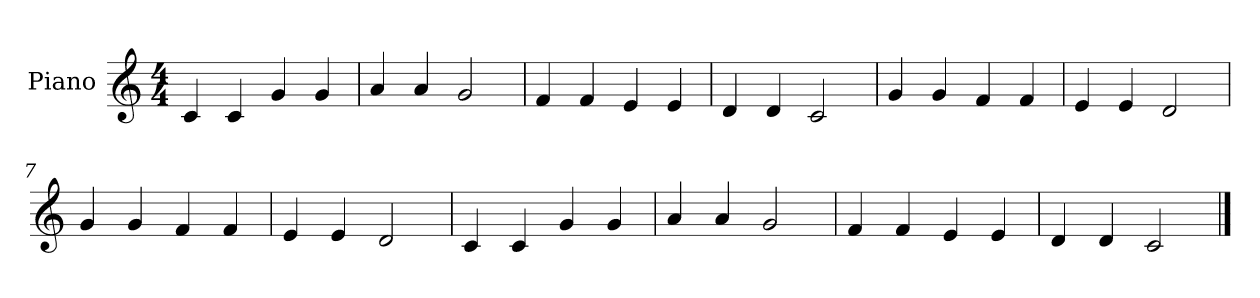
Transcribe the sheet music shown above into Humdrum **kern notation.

**kern
*part1
*staff1
*I"Piano
*I'Pno.
*clefG2
*M4/4
=1
4c
4c
4g
4g
=2
4a
4a
2g
=3
4f
4f
4e
4e
=4
4d
4d
2c
!!LO:LB:g=z
=5
4g
4g
4f
4f
=6
4e
4e
2d
=7
4g
4g
4f
4f
=8
4e
4e
2d
!!LO:LB:g=z
=9
4c
4c
4g
4g
=10
4a
4a
2g
=11
4f
4f
4e
4e
=12
4d
4d
2c
==
*-
